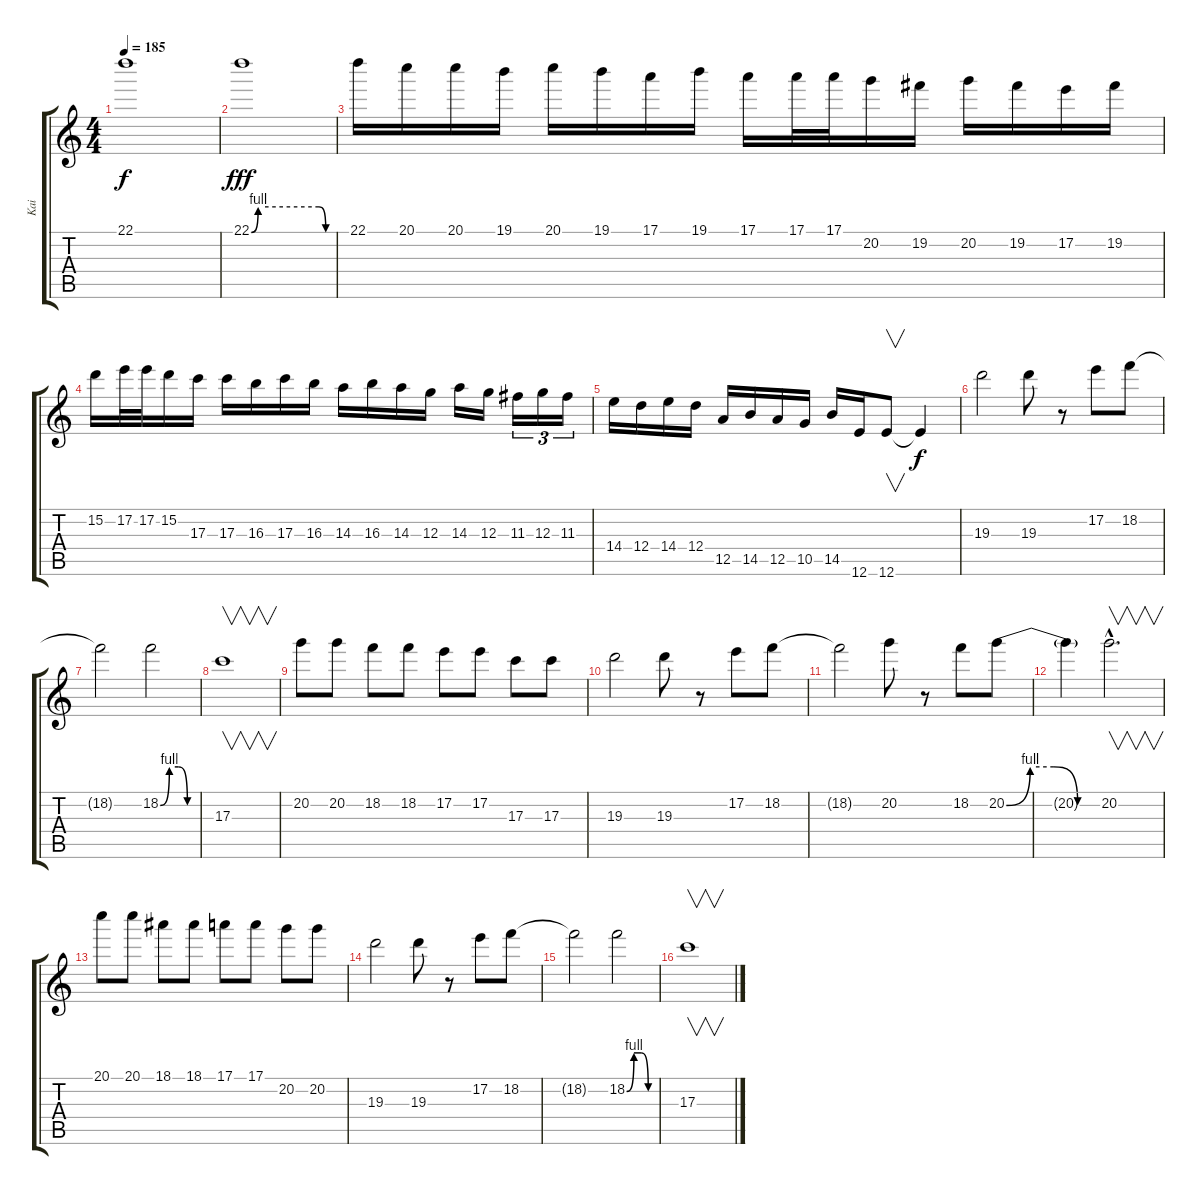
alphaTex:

\track ("Kai" "Kai") {instrument overdrivenguitar}
\staff {score tabs}
\tuning (E4 B3 G3 D3 A2 E2) {hide}
\ts (4 4)
\tempo 185
\clef g2
\ks c
22.1{t}.1{dy f} |
22.1{be (custom 0 0 5 4 50 4 55 0 60 0)}.1{dy fff} |
22.1.16 20.1.16 20.1.16 19.1.16 20.1.16 19.1.16 17.1.16 19.1.16 17.1.16 17.1.32 17.1.32 20.2.16 19.2.16 20.2.16 19.2.16 17.2.16 19.2.16 |
15.2.16 17.2.32 17.2.32 15.2.16 17.3.16 17.3.16 16.3.16 17.3.16 16.3.16 14.3.16 16.3.16 14.3.16 12.3.16 14.3.16 12.3.16 11.3.16{tu (3 2)} 12.3.16{tu (3 2)} 11.3.16{tu (3 2)} |
14.4.16 12.4.16 14.4.16 12.4.16 12.5.16 14.5.16 12.5.16 10.5.16 14.5.16 12.6.16 12.6.8{v} 12.6{t}.4{dy f} |
19.3.2 19.3.8 r.8 17.2.8 18.2.8 |
18.2{t}.2 18.2{be (custom 0 0 15 4 30 4 45 0 60 0)}.2 |
17.3.1{v} |
20.2.8 20.2.8 18.2.8 18.2.8 17.2.8 17.2.8 17.3.8 17.3.8 |
19.3.2 19.3.8 r.8 17.2.8 18.2.8 |
18.2{t}.2 20.2.8 r.8 18.2.8 20.2{be (custom 0 0 15 4 30 4 45 0 60 0)}.8 |
20.2{t}.4 20.2{hac}.2{v d} |
20.1.8 20.1.8 18.1.8 18.1.8 17.1.8 17.1.8 20.2.8 20.2.8 |
19.3.2 19.3.8 r.8 17.2.8 18.2.8 |
18.2{t}.2 18.2{be (custom 0 0 15 4 30 4 45 0 60 0)}.2 |
17.3.1{v}
